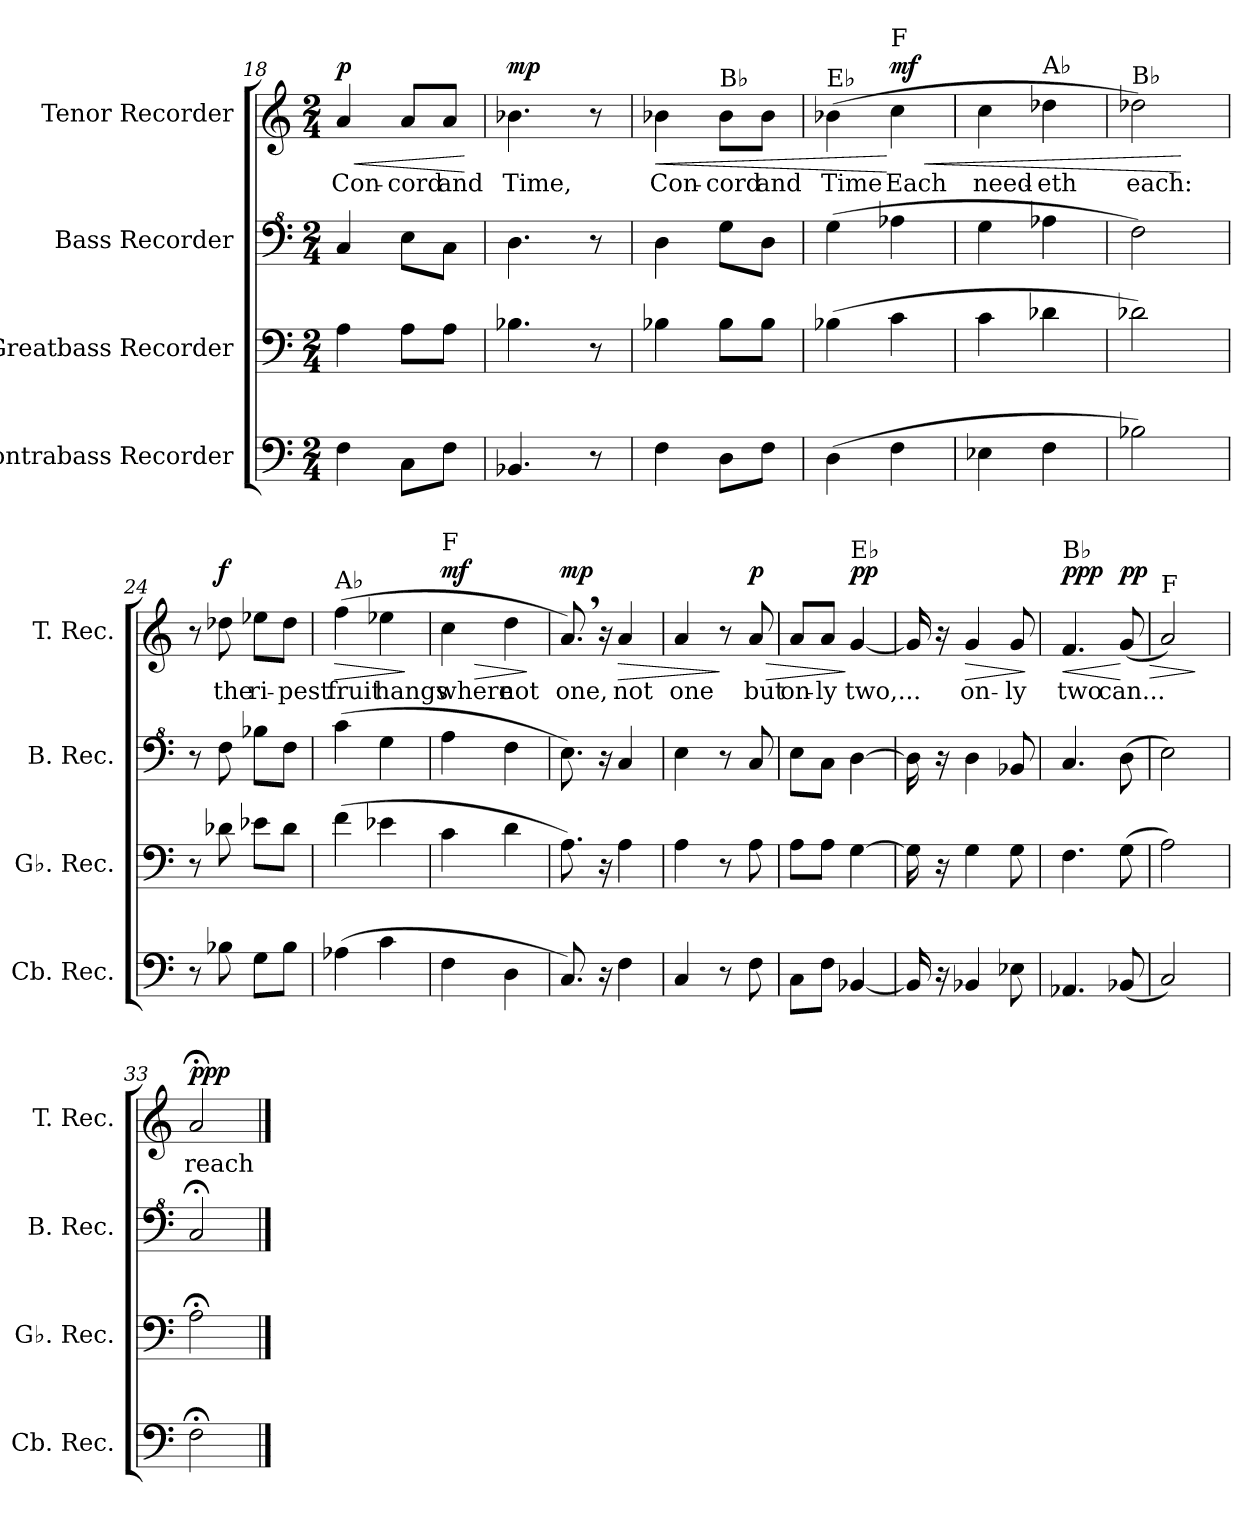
**kern	**kern	**kern	**kern	**text	**dynam
*part4	*part3	*part2	*part1	*part1	*part1
*staff4	*staff3	*staff2	*staff1	*staff1	*staff1
*I"Contrabass Recorder	*I"Greatbass Recorder	*I"Bass Recorder	*I"Tenor Recorder	*	*
*I'Cb. Rec.	*I'Gb. Rec.	*I'B. Rec.	*I'T. Rec.	*	*
*clefF4	*clefF4	*clefF^4	*clefG2	*	*
*k[]	*k[]	*k[]	*k[]	*	*
*M2/4	*M2/4	*M2/4	*M2/4	*	*
*MM40	*MM40	*MM40	*MM40	*	*
=18	=18	=18	=18	=18	=18
!	!	!	!	!LO:LY:b	!LO:HP:b
!	!	!	!	!	!LO:DY:n=1:a
4F\	4A\	4c/	4a/	Con-	< p
*	*	*	*MM40	*	*
!	!	!	!	!LO:LY:b	!
8C\L	8A\L	8e\L	8a/L	-cord	.
!	!	!	!	!LO:LY:b	!
8F\J	8A\J	8c\J	8a/J	and	.
.	.	.	.	.	[
=19	=19	=19	=19	=19	=19
*	*	*	*MM40	*	*
!	!	!	!	!LO:LY:b	!LO:DY:a
4.BB-X/	4.B-X\	4.d\	4.b-X\	Time,	mp
8r	8r	8r	8r	.	.
=20	=20	=20	=20	=20	=20
*	*	*	*MM40	*	*
!	!	!	!	!LO:LY:b	!LO:HP:b
4F\	4B-X\	4d\	4b-X\	Con-	<
*	*	*	*MM41	*	*
!	!	!	!LO:TX:a:t=B♭	!	!
!	!	!	!	!LO:LY:b	!
8D\L	8B-\L	8g\L	8b-\L	-cord	.
!	!	!	!	!LO:LY:b	!
8F\J	8B-\J	8d\J	8b-\J	and	.
!!LO:LB:g=z
=21	=21	=21	=21	=21	=21
*	*	*	*MM42	*	*
!	!	!	!LO:TX:a:t=E♭	!	!
!	!	!	!	!LO:LY:b	!
(>4D\	(>4B-X\	(>4g\	(>4b-X\	Time	.
*	*	*	*MM42	*	*
!	!	!	!LO:TX:a:t=F	!	!
!	!	!	!	!LO:LY:b	!LO:HP:n=1:b
!	!	!	!	!	!LO:DY:n=1:a
4F\	4c\	4a-X\	4cc\	Each	[ < mf
=22	=22	=22	=22	=22	=22
*	*	*	*MM42	*	*
!	!	!	!	!LO:LY:b	!
4E-X\	4c\	4g\	4cc\	need-	.
*	*	*	*MM43	*	*
!	!	!	!LO:TX:a:t=A♭	!	!
!	!	!	!	!LO:LY:b	!
4F\	4d-X\	4a-X\	4dd-X\	-eth	.
=23	=23	=23	=23	=23	=23
*	*	*	*MM44	*	*
!	!	!	!LO:TX:a:t=B♭	!	!
!	!	!	!	!LO:LY:b	!
2B-X\)	2d-X\)	2f\)	2dd-X\)	each:	.
.	.	.	.	.	[
=24	=24	=24	=24	=24	=24
*	*	*	*MM44	*	*
8r	8r	8r	8r	.	.
!	!	!	!	!LO:LY:b	!LO:DY:a
8B-X\	8d-X\	8f\	8dd-X\	the	f
*	*	*	*MM44	*	*
!	!	!	!	!LO:LY:b	!
8G\L	8e-X\L	8b-X\L	8ee-X\L	ri-	.
!	!	!	!	!LO:LY:b	!
8B-\J	8d-\J	8f\J	8dd-\J	-pest	.
=25	=25	=25	=25	=25	=25
*	*	*	*MM44	*	*
!	!	!	!LO:TX:a:t=A♭	!	!
!	!	!	!	!LO:LY:b	!LO:HP:b
(>4A-X\	(>4f\	(>4cc\	(>4ff\	fruit	>
*	*	*	*MM43	*	*
!	!	!	!	!LO:LY:b	!
4c\	4e-X\	4g\	4ee-X\	hangs	.
.	.	.	.	.	]
=26	=26	=26	=26	=26	=26
*	*	*	*MM42	*	*
!	!	!	!LO:TX:a:t=F	!	!
!	!	!	!	!LO:LY:b	!LO:HP:b
!	!	!	!	!	!LO:DY:n=1:a
4F\	4c\	4a\	4cc\	where	> mf
*	*	*	*MM41	*	*
!	!	!	!	!LO:LY:b	!
4D\	4d\	4f\	4dd\	not	.
.	.	.	.	.	]
=27	=27	=27	=27	=27	=27
*	*	*	*MM40	*	*
!	!	!	!	!LO:LY:b	!LO:DY:a
8.C/)	8.A\)	8.e\)	8.a,/)	one,	mp
16r	16r	16r	16r	.	.
*	*	*	*MM40	*	*
!	!	!	!	!LO:LY:b	!LO:HP:b
4F\	4A\	4c/	4a/	not	>
!!LO:LB:g=z
=28	=28	=28	=28	=28	=28
*	*	*	*MM40	*	*
!	!	!	!	!LO:LY:b	!
4C/	4A\	4e\	4a/	one	.
*	*	*	*MM39	*	*
8r	8r	8r	8r	.	]
!	!	!	!	!LO:LY:b	!LO:HP:b
!	!	!	!	!	!LO:DY:n=1:a
8F\	8A\	8c/	8a/	but	> p
=29	=29	=29	=29	=29	=29
*	*	*	*MM38	*	*
!	!	!	!	!LO:LY:b	!
8C\L	8A\L	8e\L	8a/L	on-	.
!	!	!	!	!LO:LY:b	!
8F\J	8A\J	8c\J	8a/J	-ly	.
*	*	*	*MM37	*	*
!	!	!	!LO:TX:a:t=E♭	!	!
!	!	!	!	!LO:LY:b	!LO:DY:n=1:a
[4BB-X/	[4G\	[4d\	[4g/	two,...	] pp
=30	=30	=30	=30	=30	=30
*	*	*	*MM36	*	*
16BB-/]	16G\]	16d\]	16g/]	.	.
16r	16r	16r	16r	.	.
*	*	*	*MM35	*	*
!	!	!	!	!LO:LY:b	!LO:HP:b
4BB-X/	4G\	4d\	4g/	on-	>
!	!	!	!	!LO:LY:b	!
8E-X\	8G\	8B-X/	8g/	-ly	.
.	.	.	.	.	]
=31	=31	=31	=31	=31	=31
*	*	*	*MM34	*	*
!	!	!	!LO:TX:a:t=B♭	!	!
!	!	!	!	!LO:LY:b	!LO:HP:b
!	!	!	!	!	!LO:DY:n=1:a
4.AA-X/	4.F\	4.c/	4.f/	two	< ppp
!	!	!	!	!LO:LY:b	!LO:HP:n=1:b
!	!	!	!	!	!LO:DY:n=2:a
(<8BB-X/	(>8G\	(>8d\	(<8g/	can...	[ > pp
=32	=32	=32	=32	=32	=32
*	*	*	*MM33	*	*
!	!	!	!LO:TX:a:t=F	!	!
2C/)	2A\)	2e\)	2a/)	.	.
.	.	.	.	.	]
=33	=33	=33	=33	=33	=33
!	!	!	!	!LO:LY:b	!LO:DY:a
2F;<\	2A;<\	2c;</	2a;</	reach	ppp
==	==	==	==	==	==
*-	*-	*-	*-	*-	*-
